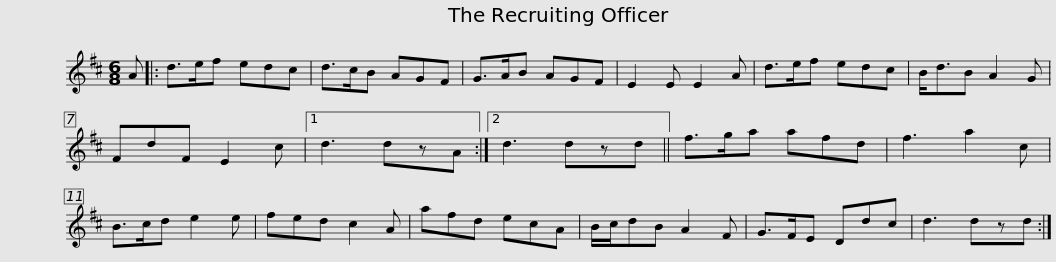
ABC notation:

X:1
L:1/8
M:6/8
I:linebreak $
K:D
V:1 treble
V:1
 A |: d>ef edc | d>cB AGF | G>AB AGF | E2 E E2 A | %5
 d>ef edc | B<dB A2 G | FdF E2 c |1$ d3 dzA :|2 d3 dzd || %10
 f>ga afd | f3 a2 c | B>cd e2 e | fed c2 A | afd ecA | %15
 B/c/dB A2 F |$ G>FE Ddc | d3 dzd :| %18
